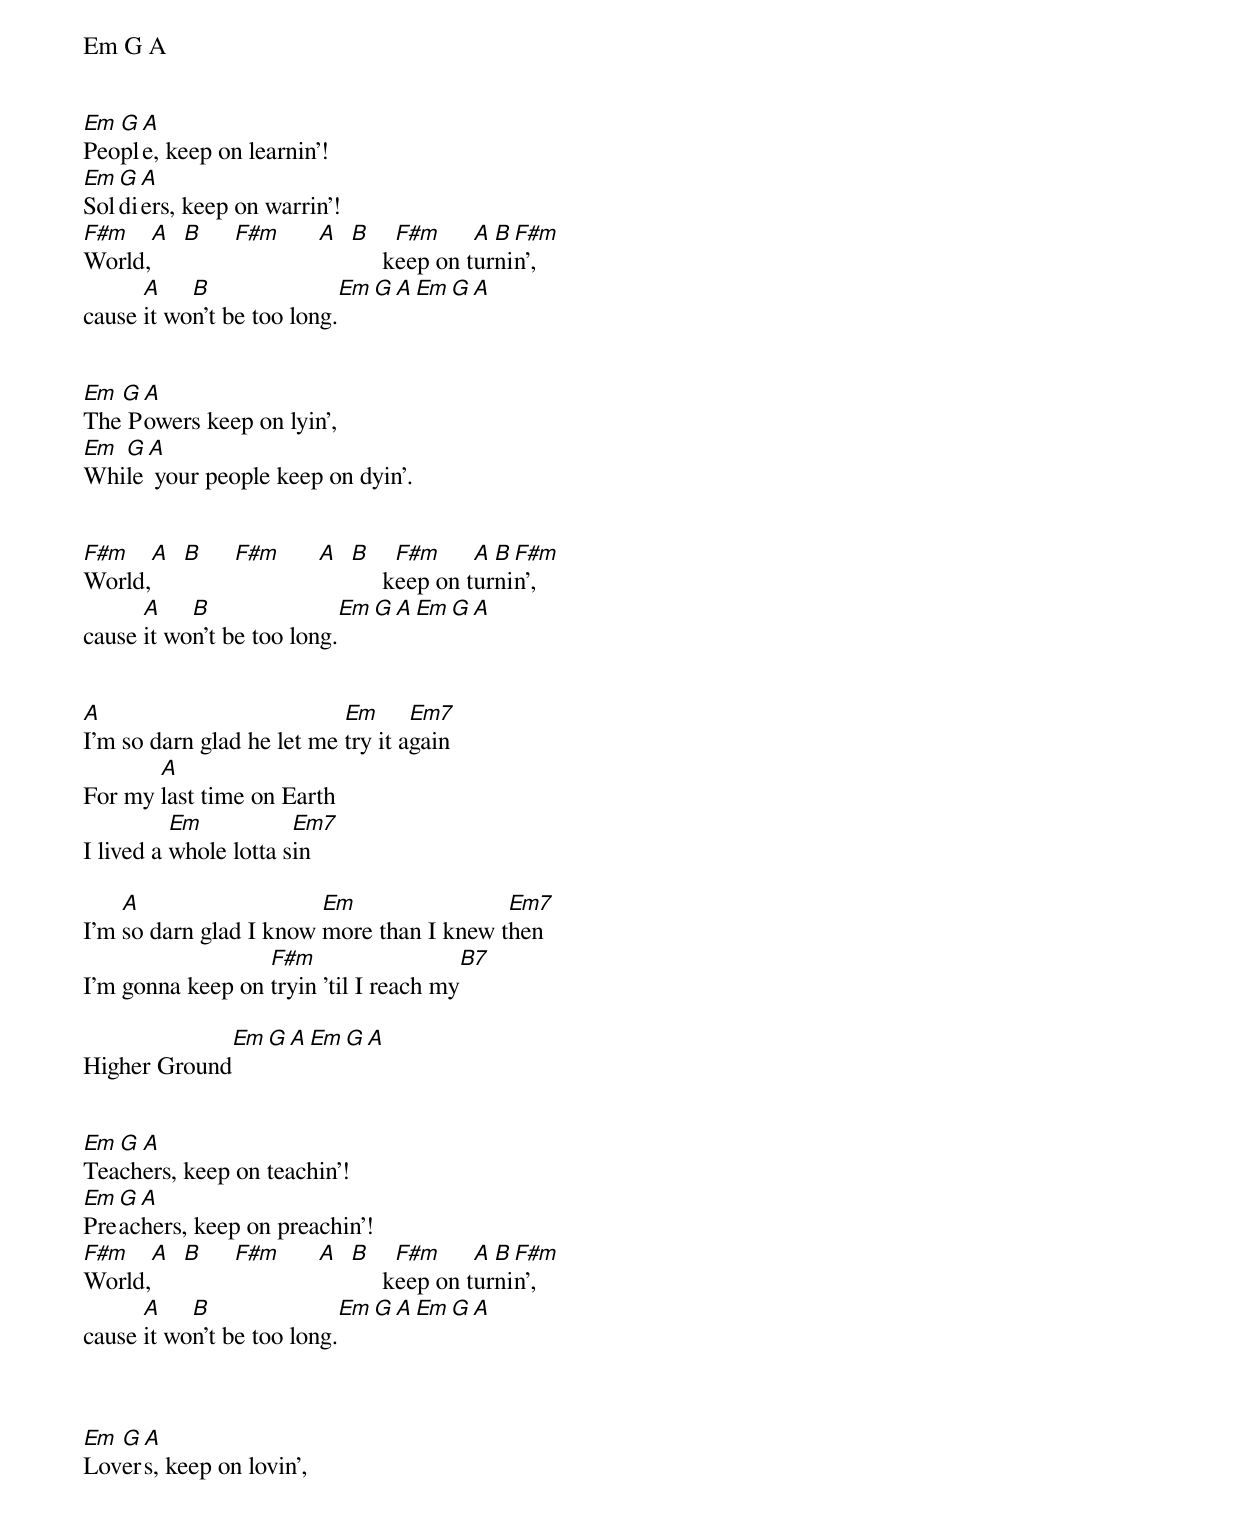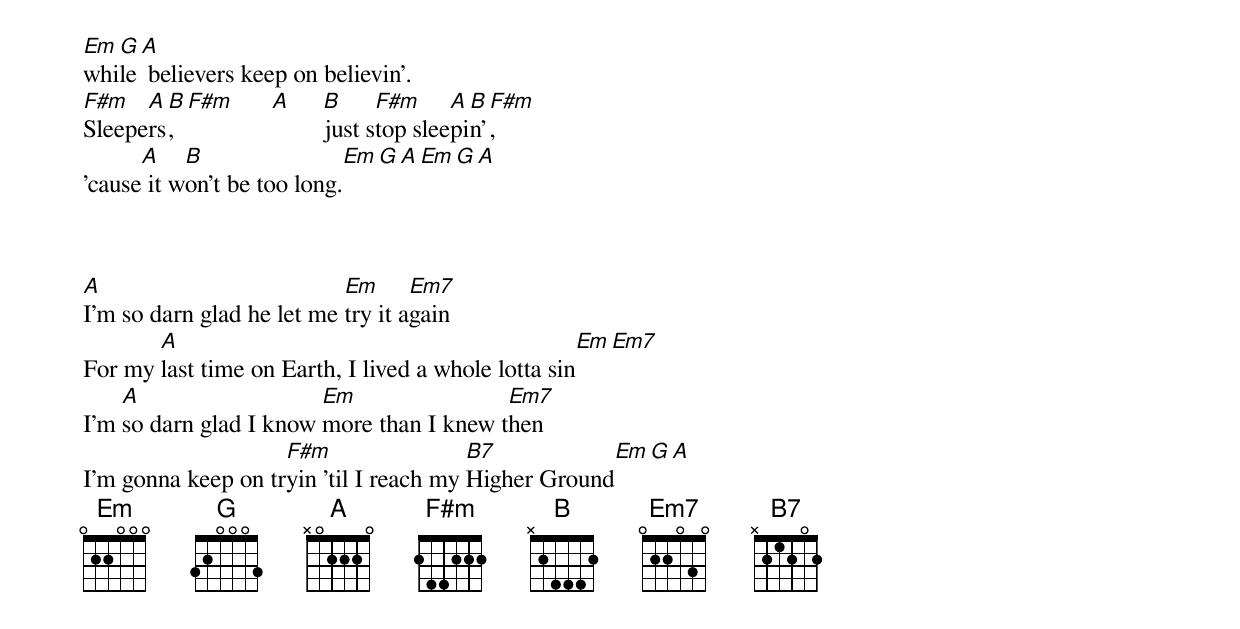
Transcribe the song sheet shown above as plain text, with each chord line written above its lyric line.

Em G A


Em G A
People, keep on learnin'!
Em G A
Soldiers, keep on warrin'!
F#m   A B    F#m   A B     F#m     A B F#m
World,                    keep on turnin',
      A    B                        Em     G A     Em     G A
cause it won't be too long.


Em G A
The Powers keep on lyin',
Em G A
While your people keep on dyin'.


F#m   A B    F#m   A B     F#m     A B F#m
World,                    keep on turnin',
      A    B                        Em     G A     Em     G A
cause it won't be too long.


A                          Em      Em7
I'm so darn glad he let me try it again
       A
For my last time on Earth
          Em           Em7
I lived a whole lotta sin

    A                   Em                Em7
I'm so darn glad I know more than I knew then
                  F#m                   B7
I'm gonna keep on tryin 'til I reach my

                       Em     G A     Em G A
Higher Ground


Em G A
Teachers, keep on teachin'!
Em G A
Preachers, keep on preachin'!
F#m   A B    F#m   A B     F#m     A B F#m
World,                    keep on turnin',
      A    B                        Em     G A     Em     G A
cause it won't be too long.



Em G A
Lovers, keep on lovin',
Em G A
while believers keep on believin'.
F#m   A B F#m   A    B     F#m     A B F#m
Sleepers,            just stop sleepin',
      A    B                         Em     G A     Em     G A
'cause it won't be too long.



A                          Em      Em7
I'm so darn glad he let me try it again
       A                                              Em           Em7
For my last time on Earth, I lived a whole lotta sin
    A                   Em                Em7
I'm so darn glad I know more than I knew then
                    F#m                 B7                Em   G A
I'm gonna keep on tryin 'til I reach my Higher Ground
